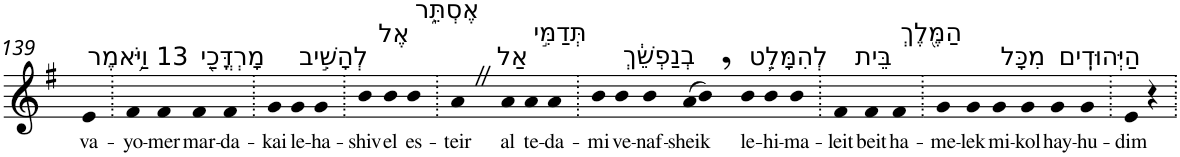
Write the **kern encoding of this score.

**kern	**text
*part1	*part1
*staff1	*staff1
*I"Piano	*
*I'Pno	*
!!LO:PB:g=z
*clefG2	*
*k[f#]	*
*G:	*
=139	=139
!LO:TX:a:t=13 וַיֹּ֥אמֶר	!
!	!LO:LY:b
4e	va-
=140.	=140.
!	!LO:LY:b
4f#	-yo-
!	!LO:LY:b
4f#	-mer
!LO:TX:a:t=מָרְדֳּכַ֖י	!
!	!LO:LY:b
4f#	mar-
!	!LO:LY:b
4f#	-da-
=141.	=141.
!	!LO:LY:b
4g	-kai
!LO:TX:a:t=לְהָשִׁ֣יב	!
!	!LO:LY:b
4g	le-
!	!LO:LY:b
4g	-ha-
=142.	=142.
!	!LO:LY:b
4b	-shiv
!LO:TX:a:t=אֶל	!
!	!LO:LY:b
4b	el
!LO:TX:a:t=אֶסְתֵּ֑ר	!
!	!LO:LY:b
4b	es-
=143.	=143.
!	!LO:LY:b
4aZ	-teir
!LO:TX:a:t=אַל	!
!	!LO:LY:b
4a	al
!LO:TX:a:t=תְּדַמִּ֣י	!
!	!LO:LY:b
4a	te-
!	!LO:LY:b
4a	-da-
=144.	=144.
!	!LO:LY:b
4b	-mi
!LO:TX:a:t=בְנַפְשֵׁ֔ךְ	!
!	!LO:LY:b
4b	ve-
!	!LO:LY:b
4b	-naf-
!	!LO:LY:b
(>8a	-sheik
8b,)	.
!LO:TX:a:t=לְהִמָּלֵ֥ט	!
!	!LO:LY:b
4b	le-
!	!LO:LY:b
4b	-hi-
!	!LO:LY:b
4b	-ma-
=145.	=145.
!	!LO:LY:b
4f#	-leit
!LO:TX:a:t=בֵּית	!
!	!LO:LY:b
4f#	beit
!LO:TX:a:t=הַמֶּ֖לֶךְ	!
!	!LO:LY:b
4f#	ha-
=146.	=146.
!	!LO:LY:b
4g	-me-
!	!LO:LY:b
4g	-lek
!LO:TX:a:t=מִכָּל	!
!	!LO:LY:b
4g	mi-
!	!LO:LY:b
4g	-kol
!LO:TX:a:t=הַיְּהוּדִֽים	!
!	!LO:LY:b
4g	hay-
!	!LO:LY:b
4g	-hu-
=147.	=147.
!	!LO:LY:b
4e	-dim
4r	.
=.	=.
*-	*-
